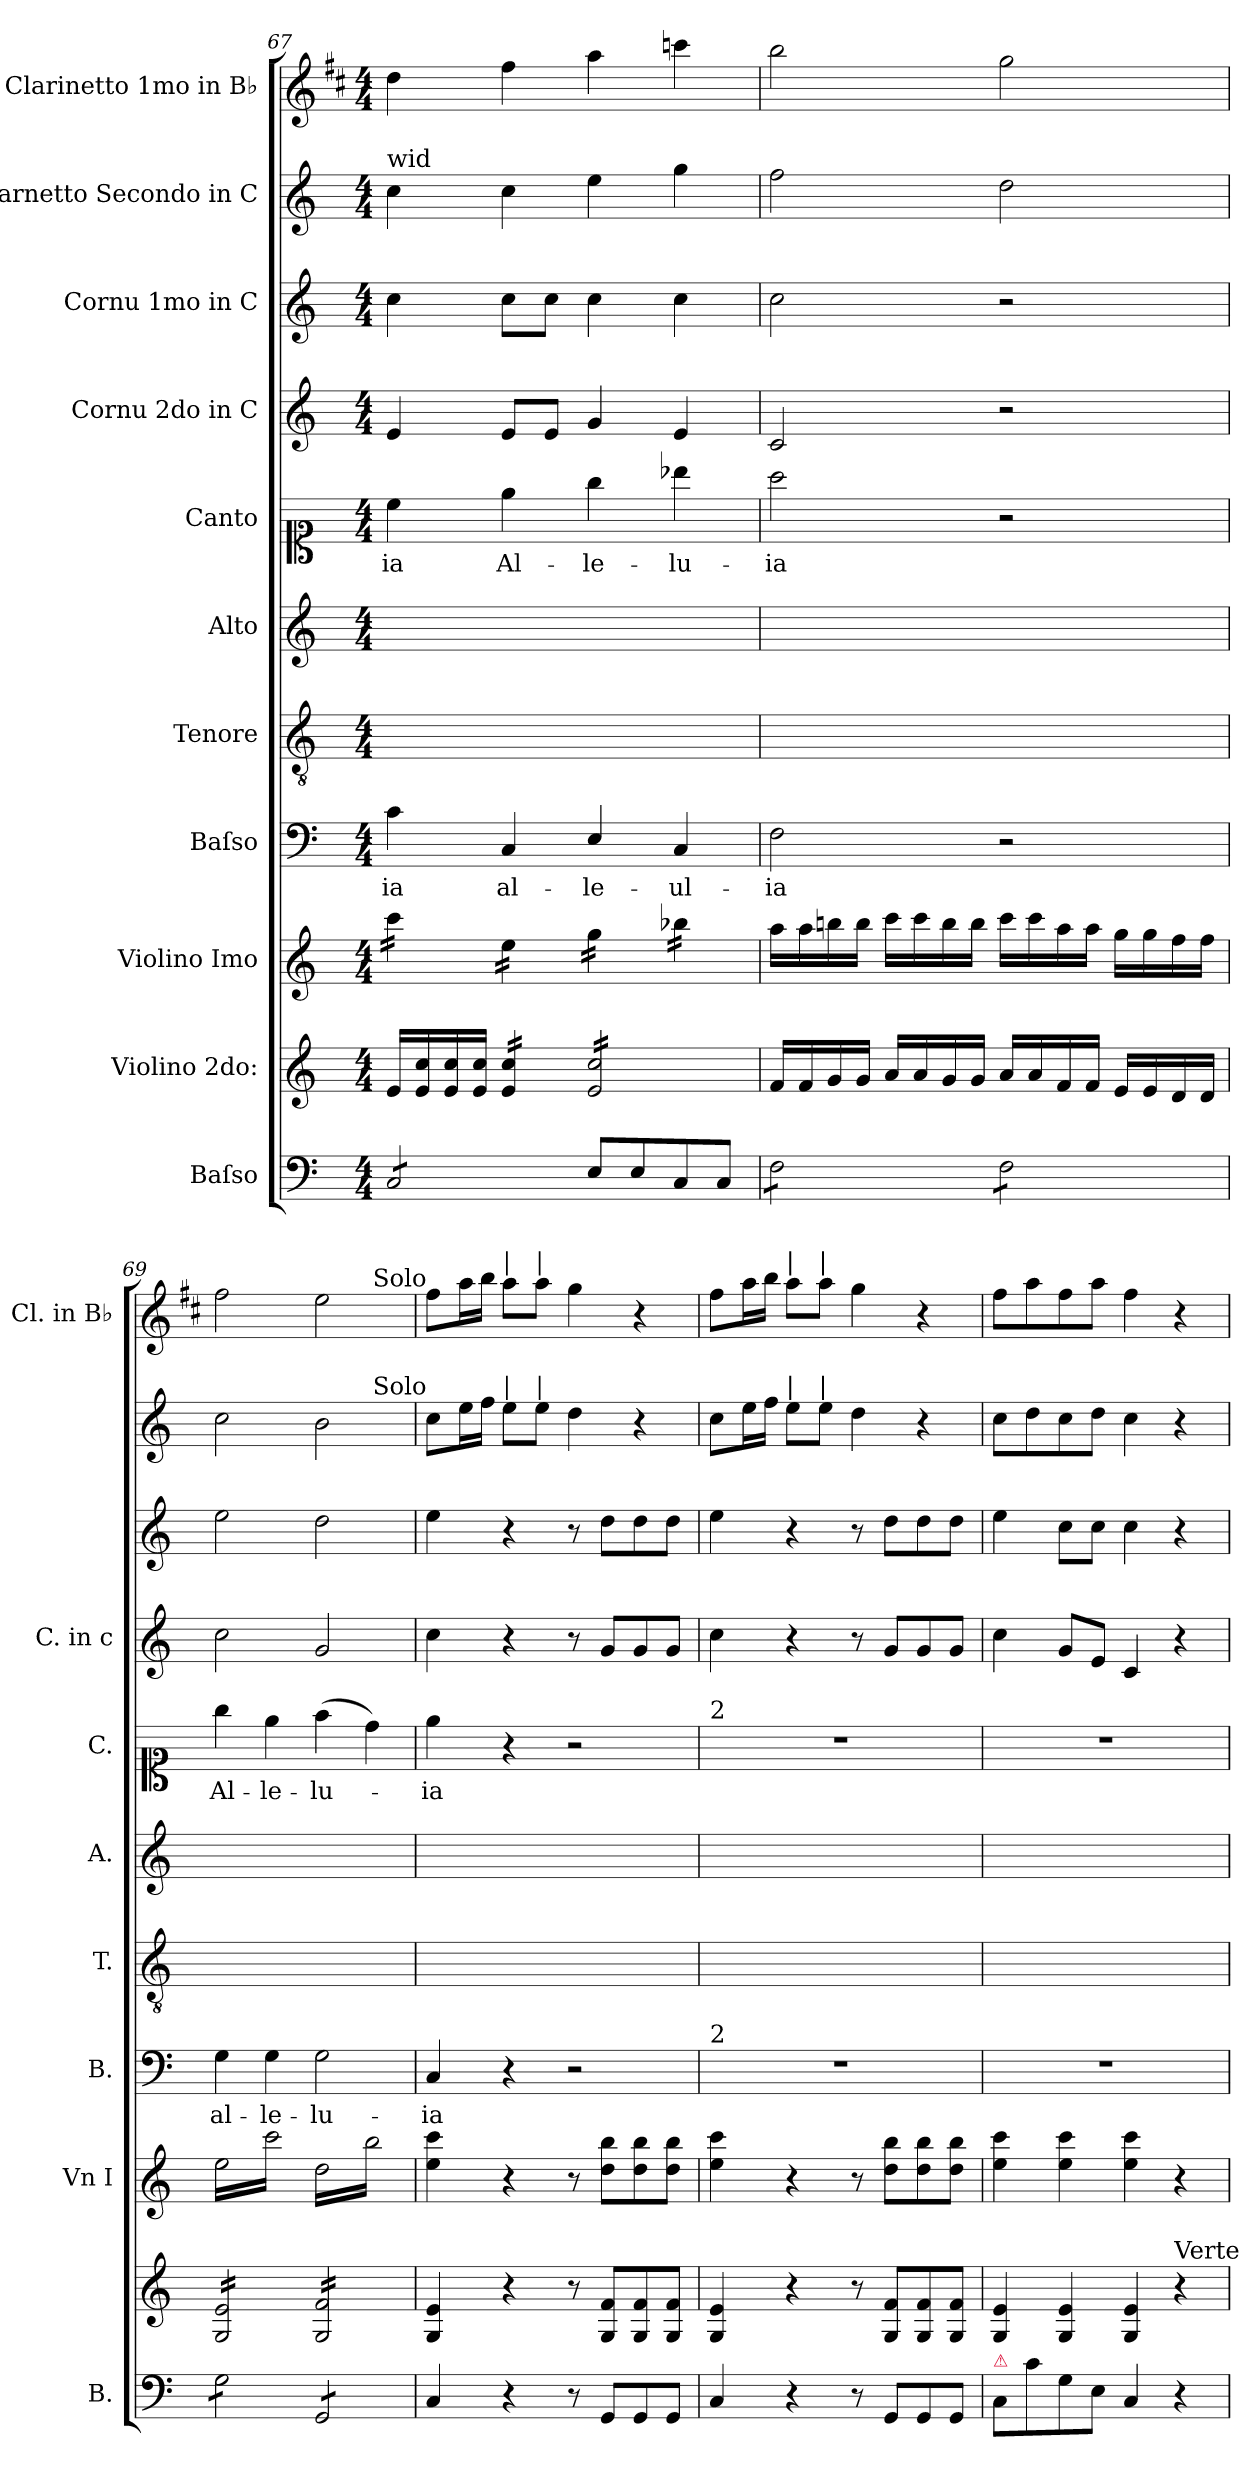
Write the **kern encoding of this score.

**kern	**kern	**kern	**kern	**text	**kern	**kern	**kern	**text	**kern	**kern	**kern	**kern
*part11	*part10	*part9	*part8	*part8	*part7	*part6	*part5	*part5	*part4	*part3	*part2	*part1
*staff11	*staff10	*staff9	*staff8	*staff8	*staff7	*staff6	*staff5	*staff5	*staff4	*staff3	*staff2	*staff1
*I"Baſso	*I"Violino 2do:	*I"Violino Imo	*I"Baſso	*	*I"Tenore	*I"Alto	*I"Canto	*	*I"Cornu 2do in C	*I"Cornu 1mo in C	*I"Clarnetto Secondo in C	*I"Clarinetto 1mo in B♭
*I'B.	*	*I'Vn I	*I'B.	*	*I'T.	*I'A.	*I'C.	*	*I'C. in c	*	*	*I'Cl. in B♭
*clefF4	*clefG2	*clefG2	*clefF4	*	*clefGv2	*clefG2	*clefC1	*	*clefG2	*clefG2	*clefG2	*clefG2
*	*	*	*	*	*	*	*	*	*	*	*	*ITrd1c2
*k[]	*k[]	*k[]	*k[]	*	*k[]	*k[]	*k[]	*	*k[]	*k[]	*k[]	*k[]
*C:	*C:	*C:	*C:	*	*C:	*C:	*C:	*	*C:	*C:	*C:	*C:
*M4/4	*M4/4	*M4/4	*M4/4	*	*M4/4	*M4/4	*M4/4	*	*M4/4	*M4/4	*M4/4	*M4/4
=67	=67	=67	=67	=67	=67	=67	=67	=67	=67	=67	=67	=67
!	!	!	!	!	!	!	!	!	!	!	!LO:TX:a:t=wid	!
*tremolo	*	*	*	*	*	*	*	*	*	*	*	*
*	*	*tremolo	*	*	*	*	*	*	*	*	*	*
8C/L	16e/LL	16ccc\LL	4c\	-ia	1ryy	1ryy	4cc\	-ia	4e/	4cc\	4cc\	4cc\
.	16e/ 16cc/	16ccc\	.	.	.	.	.	.	.	.	.	.
8C/	16e/ 16cc/	16ccc\	.	.	.	.	.	.	.	.	.	.
.	16e/ 16cc/JJ	16ccc\JJ	.	.	.	.	.	.	.	.	.	.
*	*tremolo	*	*	*	*	*	*	*	*	*	*	*
8C/	16e/ 16cc/LL	16ee\LL	4C/	al-	.	.	4ee\	Al-	8e/L	8cc\L	4cc\	4ee\
.	16e/ 16cc/	16ee\	.	.	.	.	.	.	.	.	.	.
8C/J	16e/ 16cc/	16ee\	.	.	.	.	.	.	8e/J	8cc\J	.	.
*Xtremolo	*	*	*	*	*	*	*	*	*	*	*	*
.	16e/ 16cc/JJ	16ee\JJ	.	.	.	.	.	.	.	.	.	.
8E/L	16e/ 16cc/LL	16gg\LL	4E/	-le-	.	.	4gg\	-le-	4g/	4cc\	4ee\	4gg\
.	16e/ 16cc/	16gg\	.	.	.	.	.	.	.	.	.	.
8E/	16e/ 16cc/	16gg\	.	.	.	.	.	.	.	.	.	.
.	16e/ 16cc/	16gg\JJ	.	.	.	.	.	.	.	.	.	.
8C/	16e/ 16cc/	16bb-X\LL	4C/	-ul-	.	.	4bb-X\	-lu-	4e/	4cc\	4gg\	4bb-X\
.	16e/ 16cc/	16bb-X\	.	.	.	.	.	.	.	.	.	.
8C/J	16e/ 16cc/	16bb-X\	.	.	.	.	.	.	.	.	.	.
.	16e/ 16cc/JJ	16bb-X\JJ	.	.	.	.	.	.	.	.	.	.
*	*	*Xtremolo	*	*	*	*	*	*	*	*	*	*
*	*Xtremolo	*	*	*	*	*	*	*	*	*	*	*
=68	=68	=68	=68	=68	=68	=68	=68	=68	=68	=68	=68	=68
*tremolo	*	*	*	*	*	*	*	*	*	*	*	*
8F\L	16f/LL	16aa\LL	2F\	-ia	1ryy	1ryy	2aa\	-ia	2c/	2cc\	2ff\	2aa\
.	16f/	16aa\	.	.	.	.	.	.	.	.	.	.
8F\	16g/	16bbn\	.	.	.	.	.	.	.	.	.	.
.	16g/JJ	16bb\JJ	.	.	.	.	.	.	.	.	.	.
8F\	16a/LL	16ccc\LL	.	.	.	.	.	.	.	.	.	.
.	16a/	16ccc\	.	.	.	.	.	.	.	.	.	.
8F\J	16g/	16bb\	.	.	.	.	.	.	.	.	.	.
.	16g/JJ	16bb\JJ	.	.	.	.	.	.	.	.	.	.
8F\L	16a/LL	16ccc\LL	2r	.	.	.	2r	.	2r	2r	2dd\	2ff\
.	16a/	16ccc\	.	.	.	.	.	.	.	.	.	.
8F\	16f/	16aa\	.	.	.	.	.	.	.	.	.	.
.	16f/JJ	16aa\JJ	.	.	.	.	.	.	.	.	.	.
8F\	16e/LL	16gg\LL	.	.	.	.	.	.	.	.	.	.
.	16e/	16gg\	.	.	.	.	.	.	.	.	.	.
8F\J	16d/	16ff\	.	.	.	.	.	.	.	.	.	.
.	16d/JJ	16ff\JJ	.	.	.	.	.	.	.	.	.	.
=69	=69	=69	=69	=69	=69	=69	=69	=69	=69	=69	=69	=69
*	*tremolo	*	*	*	*	*	*	*	*	*	*	*
*	*	*tremolo	*	*	*	*	*	*	*	*	*	*
8G\L	16G/ 16e/LL	16ee\LL	4G\	al-	1ryy	1ryy	4gg\	Al-	2cc\	2ee\	2cc\	2ee\
.	16G/ 16e/	16ccc\	.	.	.	.	.	.	.	.	.	.
8G\	16G/ 16e/	16ee\	.	.	.	.	.	.	.	.	.	.
.	16G/ 16e/	16ccc\	.	.	.	.	.	.	.	.	.	.
8G\	16G/ 16e/	16ee\	4G\	-le-	.	.	4ee\	-le-	.	.	.	.
.	16G/ 16e/	16ccc\	.	.	.	.	.	.	.	.	.	.
8G\J	16G/ 16e/	16ee\	.	.	.	.	.	.	.	.	.	.
.	16G/ 16e/JJ	16ccc\JJ	.	.	.	.	.	.	.	.	.	.
8GG/L	16G/ 16f/LL	16dd\LL	2G\	-lu-	.	.	(4ff\	-lu-	2g/	2dd\	2b\	2dd\
.	16G/ 16f/	16bb\	.	.	.	.	.	.	.	.	.	.
8GG/	16G/ 16f/	16dd\	.	.	.	.	.	.	.	.	.	.
.	16G/ 16f/	16bb\	.	.	.	.	.	.	.	.	.	.
8GG/	16G/ 16f/	16dd\	.	.	.	.	4dd\)	.	.	.	.	.
.	16G/ 16f/	16bb\	.	.	.	.	.	.	.	.	.	.
8GG/J	16G/ 16f/	16dd\	.	.	.	.	.	.	.	.	.	.
*Xtremolo	*	*	*	*	*	*	*	*	*	*	*	*
.	16G/ 16f/JJ	16bb\JJ	.	.	.	.	.	.	.	.	.	.
*	*	*Xtremolo	*	*	*	*	*	*	*	*	*	*
*	*Xtremolo	*	*	*	*	*	*	*	*	*	*	*
=70	=70	=70	=70	=70	=70	=70	=70	=70	=70	=70	=70	=70
!	!	!	!	!	!	!	!	!	!	!	!	!LO:TX:a:rj:t=Solo
!	!	!	!	!	!	!	!	!	!	!	!LO:TX:a:rj:t=Solo	!
4C/	4G/ 4e/	4ee\ 4ccc\	4C/	-ia	1ryy	1ryy	4ee\	-ia	4cc\	4ee\	8cc\L	8ee\L
.	.	.	.	.	.	.	.	.	.	.	.	.
.	.	.	.	.	.	.	.	.	.	.	16ee\L	16gg\L
.	.	.	.	.	.	.	.	.	.	.	16ff\JJ	16aa\JJ
!	!	!	!	!	!	!	!	!	!	!	!	!LO:TX:a:t=|
!	!	!	!	!	!	!	!	!	!	!	!LO:TX:a:t=|	!
4r	4r	4r	4r	.	.	.	4r	.	4r	4r	8ee\L	8gg\L
!	!	!	!	!	!	!	!	!	!	!	!	!LO:TX:a:t=|
!	!	!	!	!	!	!	!	!	!	!	!LO:TX:a:t=|	!
.	.	.	.	.	.	.	.	.	.	.	8ee\J	8gg\J
8r	8r	8r	2r	.	.	.	2r	.	8r	8r	4dd\	4ff\
8GG/L	8G/ 8f/L	8dd\ 8bb\L	.	.	.	.	.	.	8g/L	8dd\L	.	.
8GG/	8G/ 8f/	8dd\ 8bb\	.	.	.	.	.	.	8g/	8dd\	4r	4r
8GG/J	8G/ 8f/J	8dd\ 8bb\J	.	.	.	.	.	.	8g/J	8dd\J	.	.
=71	=71	=71	=71	=71	=71	=71	=71	=71	=71	=71	=71	=71
!	!	!	!	!	!	!	!LO:TX:a:t=2	!	!	!	!	!
!	!	!	!LO:TX:a:t=2	!	!	!	!	!	!	!	!	!
4C/	4G/ 4e/	4ee\ 4ccc\	1r	.	1ryy	1ryy	1r	.	4cc\	4ee\	8cc\L	8ee\L
.	.	.	.	.	.	.	.	.	.	.	16ee\L	16gg\L
.	.	.	.	.	.	.	.	.	.	.	16ff\JJ	16aa\JJ
!	!	!	!	!	!	!	!	!	!	!	!	!LO:TX:a:t=|
!	!	!	!	!	!	!	!	!	!	!	!LO:TX:a:t=|	!
4r	4r	4r	.	.	.	.	.	.	4r	4r	8ee\L	8gg\L
!	!	!	!	!	!	!	!	!	!	!	!	!LO:TX:a:t=|
!	!	!	!	!	!	!	!	!	!	!	!LO:TX:a:t=|	!
.	.	.	.	.	.	.	.	.	.	.	8ee\J	8gg\J
8r	8r	8r	.	.	.	.	.	.	8r	8r	4dd\	4ff\
8GG/L	8G/ 8f/L	8dd\ 8bb\L	.	.	.	.	.	.	8g/L	8dd\L	.	.
8GG/	8G/ 8f/	8dd\ 8bb\	.	.	.	.	.	.	8g/	8dd\	4r	4r
8GG/J	8G/ 8f/J	8dd\ 8bb\J	.	.	.	.	.	.	8g/J	8dd\J	.	.
=72	=72	=72	=72	=72	=72	=72	=72	=72	=72	=72	=72	=72
!LO:TX:a:color=crimson:t=⚠	!	!	!	!	!	!	!	!	!	!	!	!
8C/L	4G/ 4e/	4ee\ 4ccc\	1r	.	1ryy	1ryy	1r	.	4cc\	4ee\	8cc\L	8ee\L
8c\	.	.	.	.	.	.	.	.	.	.	8dd\	8gg\
8G\	4G/ 4e/	4ee\ 4ccc\	.	.	.	.	.	.	8g/L	8cc\L	8cc\	8ee\
8E\J	.	.	.	.	.	.	.	.	8e/J	8cc\J	8dd\J	8gg\J
4C/	4G/ 4e/	4ee\ 4ccc\	.	.	.	.	.	.	4c/	4cc\	4cc\	4ee\
!	!LO:TX:a:t=Verte	!	!	!	!	!	!	!	!	!	!	!
4r	4r	4r	.	.	.	.	.	.	4r	4r	4r	4r
=	=	=	=	=	=	=	=	=	=	=	=	=
*-	*-	*-	*-	*-	*-	*-	*-	*-	*-	*-	*-	*-
